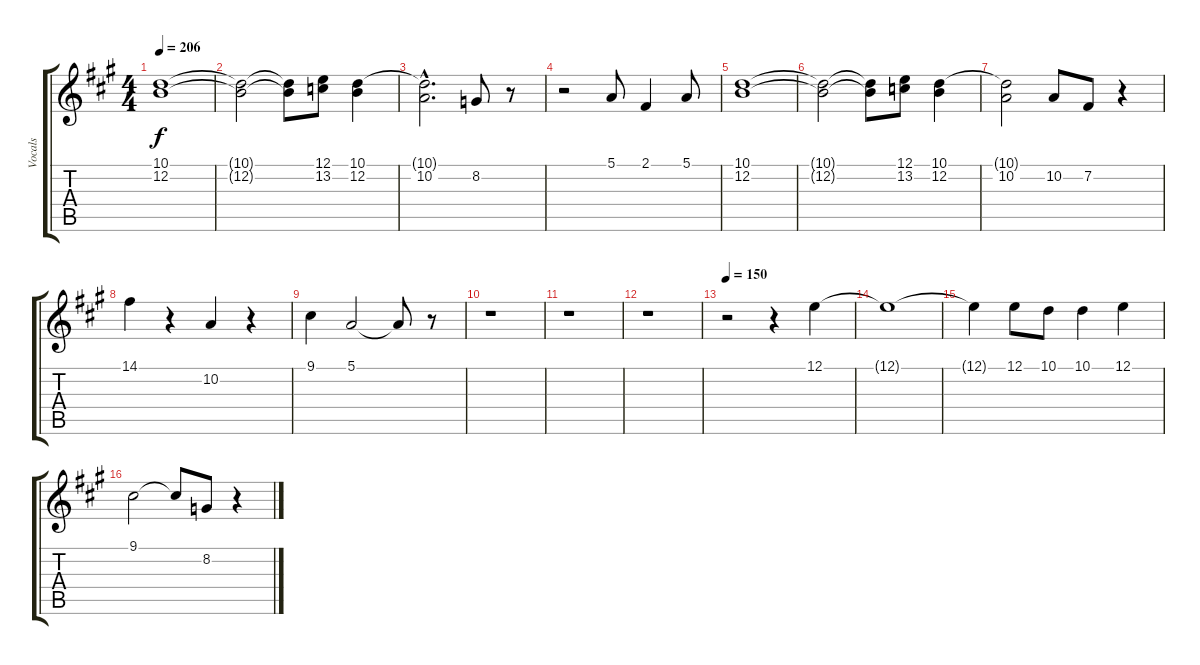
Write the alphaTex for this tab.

\track ("Vocals" "Vocals") {instrument lead6voice}
\staff {score tabs}
\tuning (E4 B3 G3 D3 A2 E2) {hide}
\ts (4 4)
\tempo 206
\clef g2
\ks a
(10.1 12.2).1{dy f} |
(10.1{t} 12.2{t}).2 (10.1{t} 12.2{t}).8 (12.1 13.2).8 (10.1 12.2).4 |
(10.1{hac t} 10.2{hac}).2{d} 8.2.8 r.8 |
r.2 5.1.8 2.1.4 5.1.8 |
(10.1 12.2).1 |
(10.1{t} 12.2{t}).2 (10.1{t} 12.2{t}).8 (12.1 13.2).8 (10.1 12.2).4 |
(10.1{t} 10.2).2 10.2.8 7.2.8 r.4 |
14.1.4 r.4 10.2.4 r.4 |
9.1.4 5.1.2 5.1{t}.8 r.8 |
r.1 |
r.1 |
r.1 |
\tempo 150
r.2 r.4 12.1.4 |
12.1{t}.1 |
12.1{t}.4 12.1.8 10.1.8 10.1.4 12.1.4 |
9.1.2 9.1{t}.8 8.2.8 r.4
